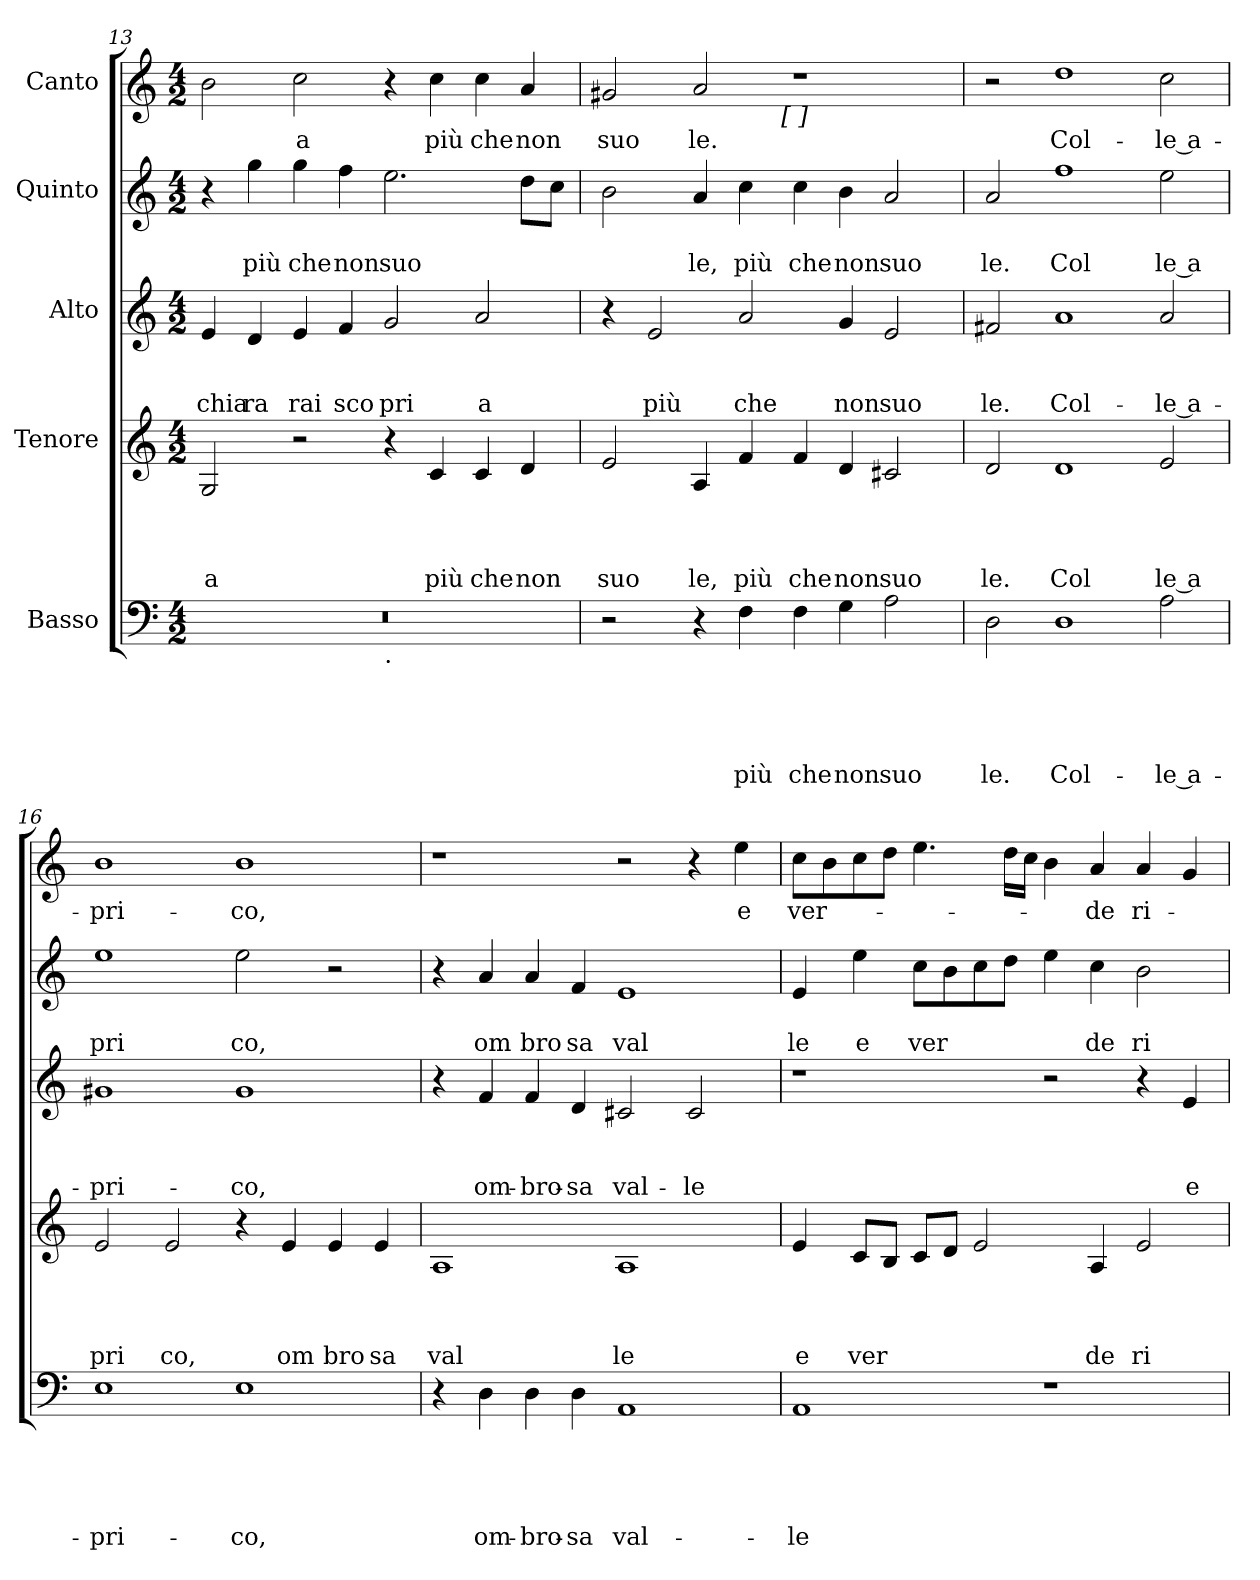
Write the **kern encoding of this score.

**kern	**text	**text	**text	**text	**text	**kern	**text	**text	**text	**text	**kern	**text	**text	**text	**kern	**text	**text	**kern	**text
*part5	*part5	*part5	*part5	*part5	*part5	*part4	*part4	*part4	*part4	*part4	*part3	*part3	*part3	*part3	*part2	*part2	*part2	*part1	*part1
*staff5	*staff5	*staff5	*staff5	*staff5	*staff5	*staff4	*staff4	*staff4	*staff4	*staff4	*staff3	*staff3	*staff3	*staff3	*staff2	*staff2	*staff2	*staff1	*staff1
*I"Basso	*	*	*	*	*	*I"Tenore	*	*	*	*	*I"Alto	*	*	*	*I"Quinto	*	*	*I"Canto	*
*clefF4	*	*	*	*	*	*clefG2	*	*	*	*	*clefG2	*	*	*	*clefG2	*	*	*clefG2	*
*k[]	*	*	*	*	*	*k[]	*	*	*	*	*k[]	*	*	*	*k[]	*	*	*k[]	*
*C:	*	*	*	*	*	*C:	*	*	*	*	*C:	*	*	*	*C:	*	*	*C:	*
*M4/2	*	*	*	*	*	*M4/2	*	*	*	*	*M4/2	*	*	*	*M4/2	*	*	*M4/2	*
=13	=13	=13	=13	=13	=13	=13	=13	=13	=13	=13	=13	=13	=13	=13	=13	=13	=13	=13	=13
!	!	!	!	!	!	!	!	!	!	!LO:LY:b	!	!	!	!LO:LY:b	!	!	!	!	!
*^	*	*	*	*	*	*	*	*	*	*	*	*	*	*	*	*	*	*	*
0r	1ryy	.	.	.	.	.	2G/	.	.	.	a	4e/	.	.	chia	4r	.	.	2b\	.
!	!	!	!	!	!	!	!	!	!	!	!	!	!	!	!LO:LY:b	!	!	!LO:LY:b	!	!
.	.	.	.	.	.	.	.	.	.	.	.	4d/	.	.	ra	4gg\	.	più	.	.
!	!	!	!	!	!	!	!	!	!	!	!	!	!	!	!LO:LY:b	!	!	!LO:LY:b	!	!LO:LY:b
.	.	.	.	.	.	.	2r	.	.	.	.	4e/	.	.	rai	4gg\	.	che	2cc\	a
!	!	!	!	!	!	!	!	!	!	!	!	!	!	!	!LO:LY:b	!	!	!LO:LY:b	!	!
.	.	.	.	.	.	.	.	.	.	.	.	4f/	.	.	sco	4ff\	.	non	.	.
!	!LO:TX:b:t=.	!	!	!	!	!	!	!	!	!	!	!	!	!	!	!	!	!	!	!
!	!	!	!	!	!	!	!	!	!	!	!	!	!	!	!LO:LY:b	!	!	!LO:LY:b	!	!
.	1ryy	.	.	.	.	.	4r	.	.	.	.	2g/	.	.	pri	2.ee\	.	suo	4r	.
!	!	!	!	!	!	!	!	!	!	!	!LO:LY:b	!	!	!	!	!	!	!	!	!LO:LY:b
.	.	.	.	.	.	.	4c/	.	.	.	più	.	.	.	.	.	.	.	4cc\	più
!	!	!	!	!	!	!	!	!	!	!	!LO:LY:b	!	!	!	!LO:LY:b	!	!	!	!	!LO:LY:b
.	.	.	.	.	.	.	4c/	.	.	.	che	2a/	.	.	a	.	.	.	4cc\	che
!	!	!	!	!	!	!	!	!	!	!	!LO:LY:b	!	!	!	!	!	!	!	!	!LO:LY:b
.	.	.	.	.	.	.	4d/	.	.	.	non	.	.	.	.	8dd\L	.	.	4a/	non
.	.	.	.	.	.	.	.	.	.	.	.	.	.	.	.	8cc\J	.	.	.	.
=14	=14	=14	=14	=14	=14	=14	=14	=14	=14	=14	=14	=14	=14	=14	=14	=14	=14	=14	=14	=14
!	!	!	!	!	!	!	!	!	!	!	!LO:LY:b	!	!	!	!	!	!	!	!	!LO:LY:b
*v	*v	*	*	*	*	*	*	*	*	*	*	*	*	*	*	*	*	*	*^	*
2r	.	.	.	.	.	2e/	.	.	.	suo	4r	.	.	.	2b\	.	.	2g#X/	2ryy	suo
!	!	!	!	!	!	!	!	!	!	!	!	!	!	!LO:LY:b	!	!	!	!	!	!
.	.	.	.	.	.	.	.	.	.	.	2e/	.	.	più	.	.	.	.	.	.
!	!	!	!	!	!	!	!	!	!	!LO:LY:b	!	!	!	!	!	!	!LO:LY:b	!	!	!LO:LY:b
4r	.	.	.	.	.	4A/	.	.	.	le,	.	.	.	.	4a/	.	le,	2a/	4...ryy	le.
!	!	!	!	!	!LO:LY:b	!	!	!	!	!LO:LY:b	!	!	!	!LO:LY:b	!	!	!LO:LY:b	!	!	!
4F\	.	.	.	.	più	4f/	.	.	.	più	2a/	.	.	che	4cc\	.	più	.	.	.
!	!	!	!	!	!	!	!	!	!	!	!	!	!	!	!	!	!	!	!LO:TX:b:t=[ ]	!
.	.	.	.	.	.	.	.	.	.	.	.	.	.	.	.	.	.	.	1ryy	.
!	!	!	!	!	!LO:LY:b	!	!	!	!	!LO:LY:b	!	!	!	!	!	!	!LO:LY:b	!	!	!
4F\	.	.	.	.	che	4f/	.	.	.	che	.	.	.	.	4cc\	.	che	1r	.	.
!	!	!	!	!	!LO:LY:b	!	!	!	!	!LO:LY:b	!	!	!	!LO:LY:b	!	!	!LO:LY:b	!	!	!
4G\	.	.	.	.	non	4d/	.	.	.	non	4g/	.	.	non	4b\	.	non	.	.	.
!	!	!	!	!	!LO:LY:b	!	!	!	!	!LO:LY:b	!	!	!	!LO:LY:b	!	!	!LO:LY:b	!	!	!
2A\	.	.	.	.	suo	2c#X/	.	.	.	suo	2e/	.	.	suo	2a/	.	suo	.	.	.
.	.	.	.	.	.	.	.	.	.	.	.	.	.	.	.	.	.	.	32ryy	.
!!LO:PB:g=z
=15	=15	=15	=15	=15	=15	=15	=15	=15	=15	=15	=15	=15	=15	=15	=15	=15	=15	=15	=15	=15
!	!	!	!	!	!LO:LY:b	!	!	!	!	!LO:LY:b	!	!	!	!LO:LY:b	!	!	!LO:LY:b	!	!	!
*	*	*	*	*	*	*	*	*	*	*	*	*	*	*	*	*	*	*v	*v	*
2D\	.	.	.	.	le.	2d/	.	.	.	le.	2f#X/	.	.	le.	2a/	.	le.	2r	.
!	!	!	!	!	!LO:LY:b	!	!	!	!	!LO:LY:b	!	!	!	!LO:LY:b	!	!	!LO:LY:b	!	!LO:LY:b
1D	.	.	.	.	Col-	1d	.	.	.	Col	1a	.	.	Col-	1ff	.	Col	1dd	Col-
!	!	!	!	!	!LO:LY:b:rj	!	!	!	!	!LO:LY:b:rj	!	!	!	!LO:LY:b:rj	!	!	!LO:LY:b:rj	!	!LO:LY:b:rj
2A\	.	.	.	.	-le a-	2e/	.	.	.	le a	2a/	.	.	-le a-	2ee\	.	le a	2cc\	-le a-
=16	=16	=16	=16	=16	=16	=16	=16	=16	=16	=16	=16	=16	=16	=16	=16	=16	=16	=16	=16
!	!	!	!	!	!LO:LY:b	!	!	!	!	!LO:LY:b	!	!	!	!LO:LY:b	!	!	!LO:LY:b	!	!LO:LY:b
1E	.	.	.	.	-pri-	2e/	.	.	.	pri	1g#X	.	.	-pri-	1ee	.	pri	1b	-pri-
!	!	!	!	!	!	!	!	!	!	!LO:LY:b	!	!	!	!	!	!	!	!	!
.	.	.	.	.	.	2e/	.	.	.	co,	.	.	.	.	.	.	.	.	.
!	!	!	!	!	!LO:LY:b	!	!	!	!	!	!	!	!	!LO:LY:b	!	!	!LO:LY:b	!	!LO:LY:b
1E	.	.	.	.	-co,	4r	.	.	.	.	1g#	.	.	-co,	2ee\	.	co,	1b	-co,
!	!	!	!	!	!	!	!	!	!	!LO:LY:b	!	!	!	!	!	!	!	!	!
.	.	.	.	.	.	4e/	.	.	.	om	.	.	.	.	.	.	.	.	.
!	!	!	!	!	!	!	!	!	!	!LO:LY:b	!	!	!	!	!	!	!	!	!
.	.	.	.	.	.	4e/	.	.	.	bro	.	.	.	.	2r	.	.	.	.
!	!	!	!	!	!	!	!	!	!	!LO:LY:b	!	!	!	!	!	!	!	!	!
.	.	.	.	.	.	4e/	.	.	.	sa	.	.	.	.	.	.	.	.	.
=17	=17	=17	=17	=17	=17	=17	=17	=17	=17	=17	=17	=17	=17	=17	=17	=17	=17	=17	=17
!	!	!	!	!	!	!	!	!	!	!LO:LY:b	!	!	!	!	!	!	!	!	!
4r	.	.	.	.	.	1A	.	.	.	val	4r	.	.	.	4r	.	.	1r	.
!	!	!	!	!	!LO:LY:b	!	!	!	!	!	!	!	!	!LO:LY:b	!	!	!LO:LY:b	!	!
4D\	.	.	.	.	om-	.	.	.	.	.	4f/	.	.	om-	4a/	.	om	.	.
!	!	!	!	!	!LO:LY:b	!	!	!	!	!	!	!	!	!LO:LY:b	!	!	!LO:LY:b	!	!
4D\	.	.	.	.	-bro-	.	.	.	.	.	4f/	.	.	-bro-	4a/	.	bro	.	.
!	!	!	!	!	!LO:LY:b	!	!	!	!	!	!	!	!	!LO:LY:b	!	!	!LO:LY:b	!	!
4D\	.	.	.	.	-sa	.	.	.	.	.	4d/	.	.	-sa	4f/	.	sa	.	.
!	!	!	!	!	!LO:LY:b	!	!	!	!	!LO:LY:b	!	!	!	!LO:LY:b	!	!	!LO:LY:b	!	!
1AA	.	.	.	.	val-	1A	.	.	.	le	2c#X/	.	.	val-	1e	.	val	2r	.
!	!	!	!	!	!	!	!	!	!	!	!	!	!	!LO:LY:b	!	!	!	!	!
.	.	.	.	.	.	.	.	.	.	.	2c#/	.	.	-le	.	.	.	4r	.
!	!	!	!	!	!	!	!	!	!	!	!	!	!	!	!	!	!	!	!LO:LY:b
.	.	.	.	.	.	.	.	.	.	.	.	.	.	.	.	.	.	4ee\	e
=18	=18	=18	=18	=18	=18	=18	=18	=18	=18	=18	=18	=18	=18	=18	=18	=18	=18	=18	=18
!	!	!	!	!	!LO:LY:b	!	!	!	!	!LO:LY:b	!	!	!	!	!	!	!LO:LY:b	!	!LO:LY:b
1AA	.	.	.	.	-le	4e/	.	.	.	e	1r	.	.	.	4e/	.	le	8cc\L	ver-
.	.	.	.	.	.	.	.	.	.	.	.	.	.	.	.	.	.	8b\	.
!	!	!	!	!	!	!	!	!	!	!LO:LY:b	!	!	!	!	!	!	!LO:LY:b	!	!
.	.	.	.	.	.	8c/L	.	.	.	ver	.	.	.	.	4ee\	.	e	8cc\	.
.	.	.	.	.	.	8B/J	.	.	.	.	.	.	.	.	.	.	.	8dd\J	.
!	!	!	!	!	!	!	!	!	!	!	!	!	!	!	!	!	!LO:LY:b	!	!
.	.	.	.	.	.	8c/L	.	.	.	.	.	.	.	.	8cc\L	.	ver	4.ee\	.
.	.	.	.	.	.	8d/J	.	.	.	.	.	.	.	.	8b\	.	.	.	.
.	.	.	.	.	.	2e/	.	.	.	.	.	.	.	.	8cc\	.	.	.	.
.	.	.	.	.	.	.	.	.	.	.	.	.	.	.	8dd\J	.	.	16dd\LL	.
.	.	.	.	.	.	.	.	.	.	.	.	.	.	.	.	.	.	16cc\JJ	.
1r	.	.	.	.	.	.	.	.	.	.	2r	.	.	.	4ee\	.	.	4b\	.
!	!	!	!	!	!	!	!	!	!	!LO:LY:b	!	!	!	!	!	!	!LO:LY:b	!	!LO:LY:b
.	.	.	.	.	.	4A/	.	.	.	de	.	.	.	.	4cc\	.	de	4a/	-de
!	!	!	!	!	!	!	!	!	!	!LO:LY:b	!	!	!	!	!	!	!LO:LY:b	!	!LO:LY:b
.	.	.	.	.	.	2e/	.	.	.	ri	4r	.	.	.	2b\	.	ri	4a/	ri-
!	!	!	!	!	!	!	!	!	!	!	!	!	!	!LO:LY:b	!	!	!	!	!
.	.	.	.	.	.	.	.	.	.	.	4e/	.	.	e	.	.	.	4g/	.
=	=	=	=	=	=	=	=	=	=	=	=	=	=	=	=	=	=	=	=
*-	*-	*-	*-	*-	*-	*-	*-	*-	*-	*-	*-	*-	*-	*-	*-	*-	*-	*-	*-
